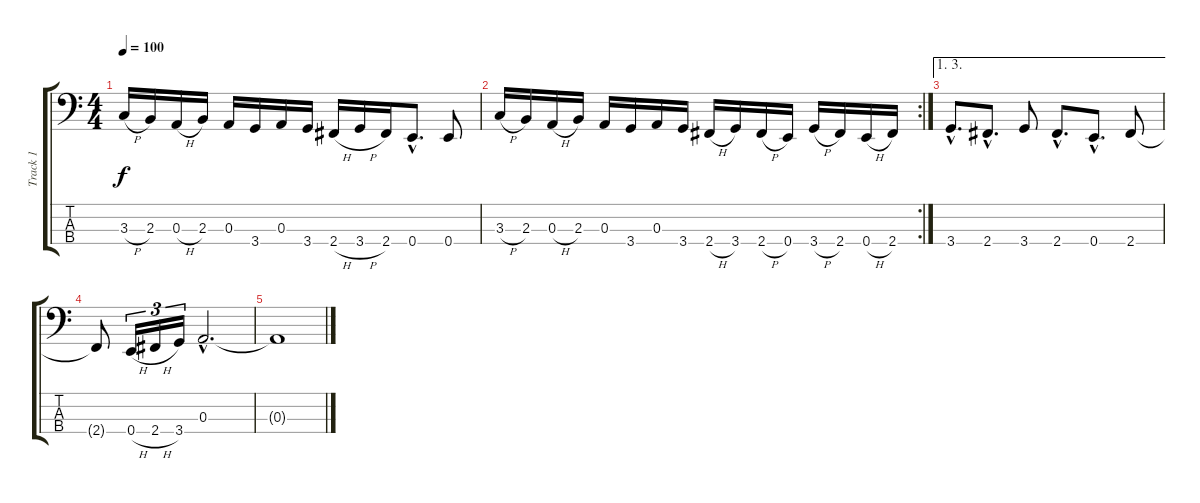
\track ("Track 1" "Track 1") {instrument electricbassfinger}
\staff {score tabs}
\tuning (G2 D2 A1 E1) {hide}
\ts (4 4)
\tempo 100
\clef f4
\ks c
3.3{h}.16{dy f} 2.3.16 0.3{h}.16 2.3.16 0.3.16 3.4.16 0.3.16 3.4.16 2.4{h}.16 3.4{h}.16 2.4.16 0.4{hac}.8{d} 0.4.8 |
\rc 2
3.3{h}.16 2.3.16 0.3{h}.16 2.3.16 0.3.16 3.4.16 0.3.16 3.4.16 2.4{h}.16 3.4.16 2.4{h}.16 0.4.16 3.4{h}.16 2.4.16 0.4{h}.16 2.4.16 |
\ae (1 3)
3.4{hac}.8{d} 2.4{hac}.8{d} 3.4.8 2.4{hac}.8{d} 0.4{hac}.8{d} 2.4.8 |
2.4{t}.8 0.4{h}.16{tu (3 2)} 2.4{h}.16{tu (3 2)} 3.4.16{tu (3 2)} 0.3{hac}.2{d} |
0.3{t}.1
